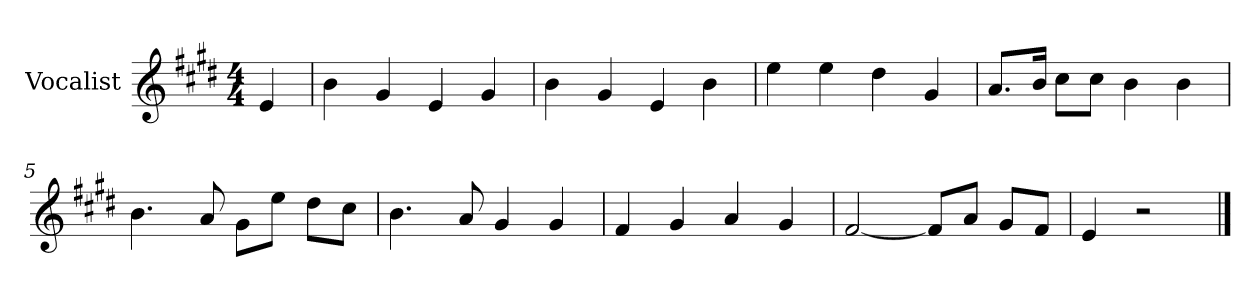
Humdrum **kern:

**kern
*part1
*staff1
*I"Vocalist
*k[f#c#g#d#]
*E:
*M4/4
=
4e
=1
4b
4g#
4e
4g#
=2
4b
4g#
4e
4b
=3
4ee
4ee
4dd#
4g#
=4
8.aL
16bJk
8cc#L
8cc#J
4b
4b
=5
4.b
8a
8g#L
8eeJ
8dd#L
8cc#J
=6
4.b
8a
4g#
4g#
=7
4f#
4g#
4a
4g#
=8
[2f#
8f#L]
8aJ
8g#L
8f#J
=9
4e
2r
==
*-
